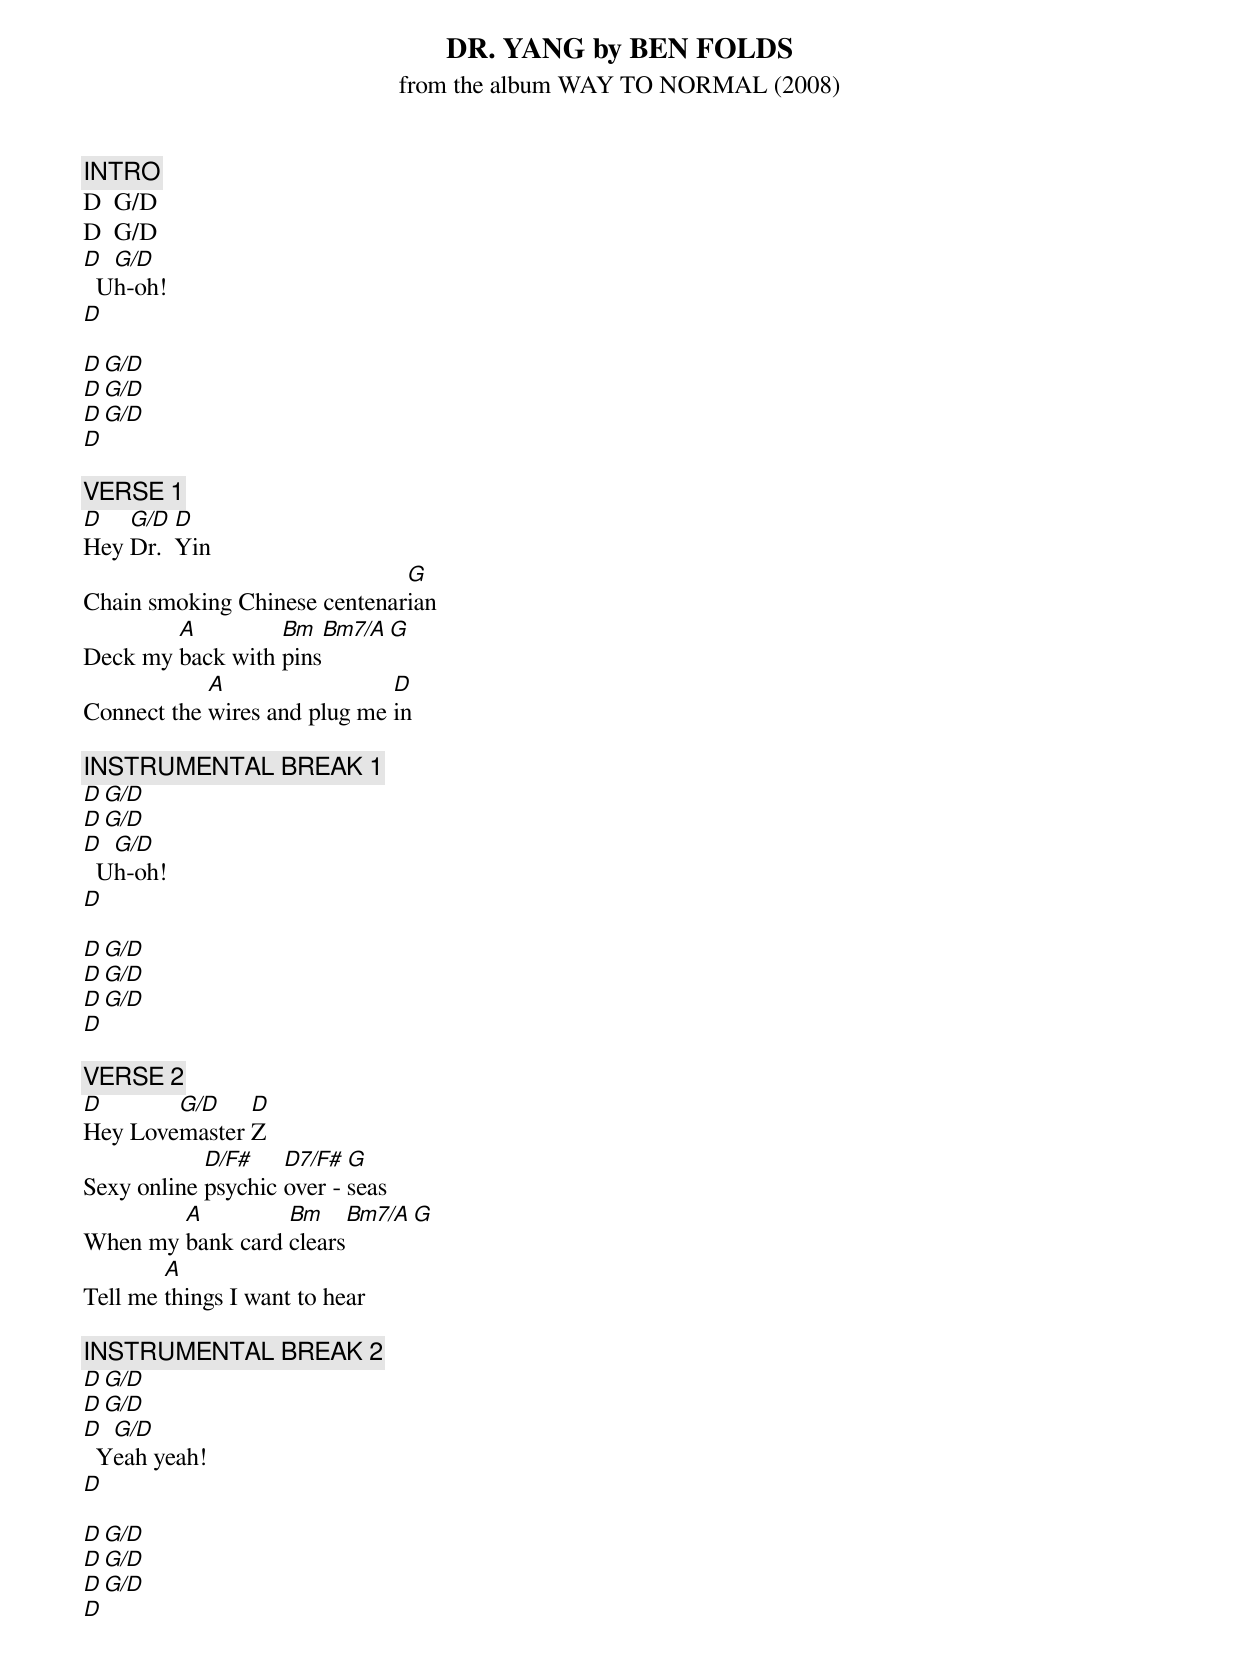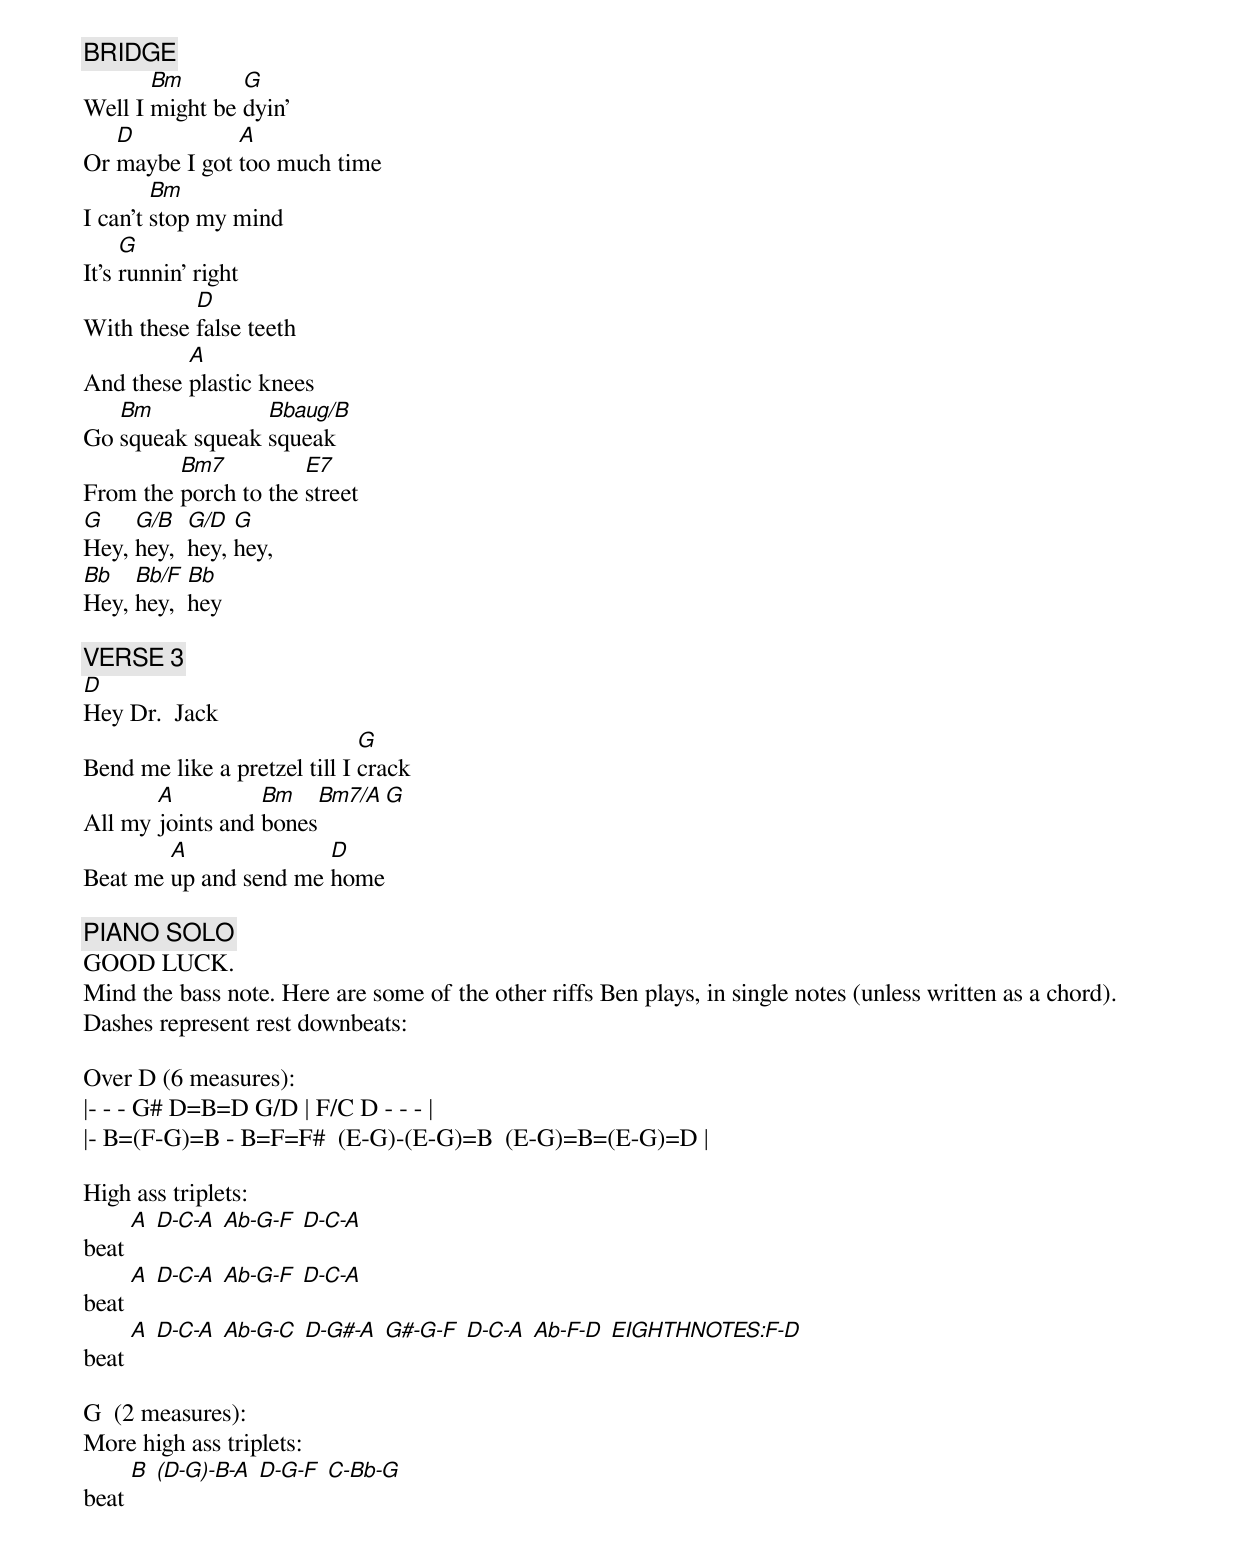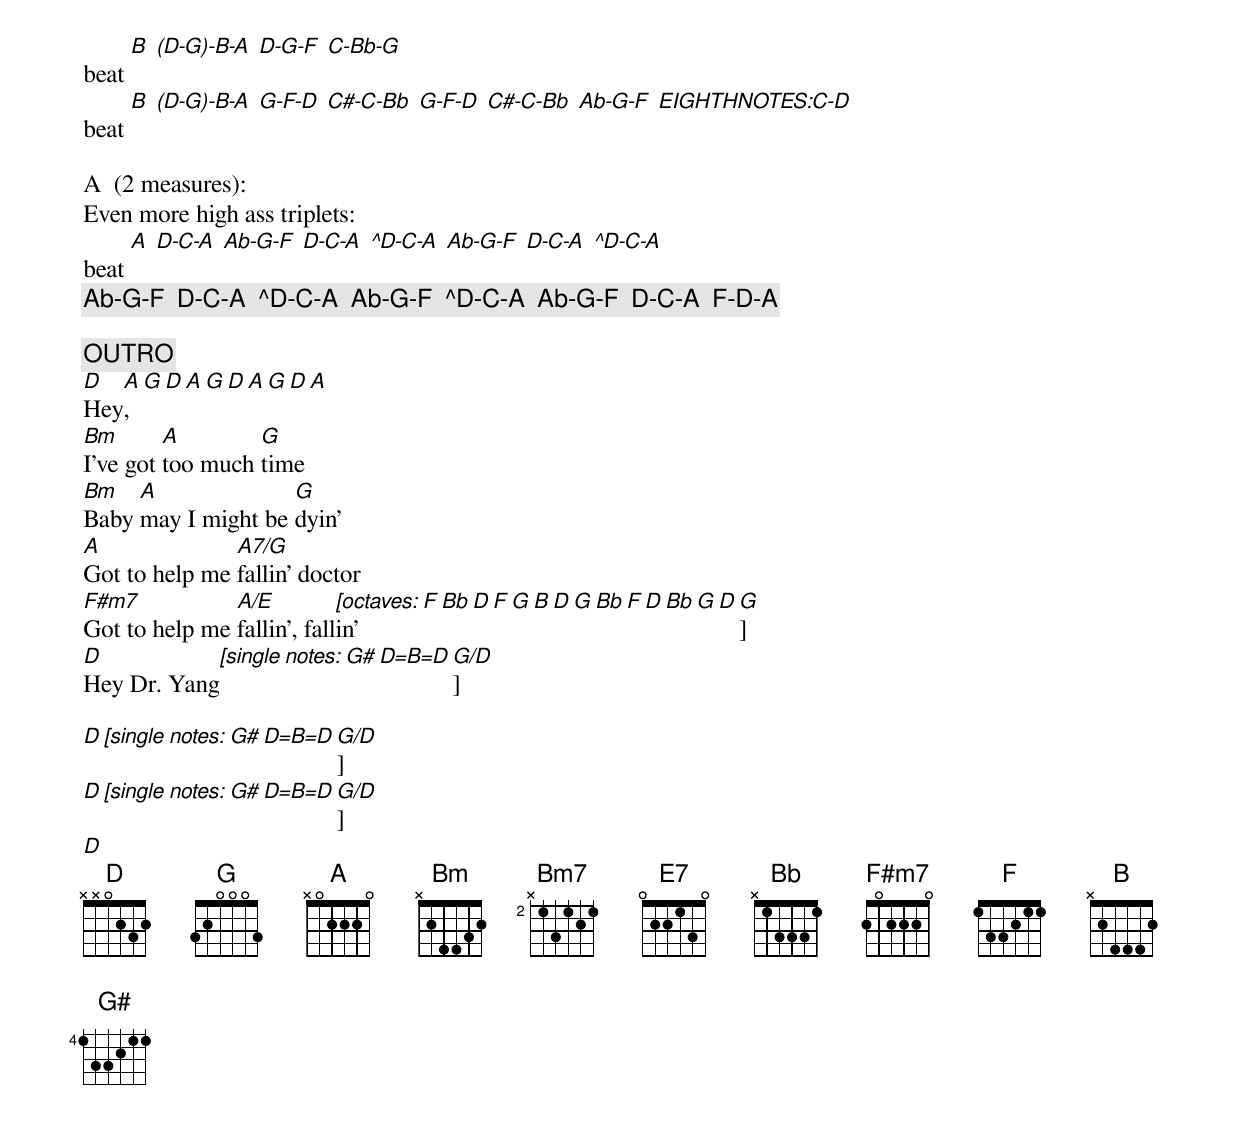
DR. YANG by BEN FOLDS
from the album WAY TO NORMAL (2008)

[INTRO]
D  G/D
D  G/D
D  G/D
  Uh-oh!
D

D  G/D
D  G/D
D  G/D
D

[VERSE 1]
D   G/D  D
Hey Dr.  Yin
                              G
Chain smoking Chinese centenarian
        A         Bm   Bm7/A  G
Deck my back with pins
            A                 D
Connect the wires and plug me in

[INSTRUMENTAL BREAK 1]
D  G/D
D  G/D
D  G/D
  Uh-oh!
D

D  G/D
D  G/D
D  G/D
D

[VERSE 2]
D       G/D    D
Hey Lovemaster Z
            D/F#    D7/F#  G
Sexy online psychic over - seas
        A         Bm     Bm7/A  G
When my bank card clears
        A
Tell me things I want to hear

[INSTRUMENTAL BREAK 2]
D  G/D
D  G/D
D  G/D
  Yeah yeah!
D

D  G/D
D  G/D
D  G/D
D

[BRIDGE]
       Bm       G
Well I might be dyin'
   D           A
Or maybe I got too much time
        Bm
I can't stop my mind
     G
It's runnin' right
           D
With these false teeth
          A
And these plastic knees
   Bm            Bbaug/B
Go squeak squeak squeak
         Bm7          E7
From the porch to the street
G    G/B   G/D  G
Hey, hey,  hey, hey,
Bb   Bb/F  Bb
Hey, hey,  hey

[VERSE 3]
D
Hey Dr.  Jack
                              G
Bend me like a pretzel till I crack
       A          Bm    Bm7/A  G
All my joints and bones
        A              D
Beat me up and send me home

[PIANO SOLO]
GOOD LUCK.
Mind the bass note. Here are some of the other riffs Ben plays, in single notes (unless written as a chord).
Dashes represent rest downbeats:

Over D (6 measures):
|- - - G# D=B=D G/D | F/C D - - - |
|- B=(F-G)=B - B=F=F#  (E-G)-(E-G)=B  (E-G)=B=(E-G)=D |

High ass triplets:
beat [A  D-C-A  Ab-G-F  D-C-A]
beat [A  D-C-A  Ab-G-F  D-C-A]
beat [A  D-C-A  Ab-G-C  D-G#-A  G#-G-F  D-C-A  Ab-F-D  EIGHTHNOTES:F-D]

G  (2 measures):
More high ass triplets:
beat [B  (D-G)-B-A  D-G-F  C-Bb-G]
beat [B  (D-G)-B-A  D-G-F  C-Bb-G]
beat [B  (D-G)-B-A  G-F-D  C#-C-Bb  G-F-D  C#-C-Bb  Ab-G-F  EIGHTHNOTES:C-D]

A  (2 measures):
Even more high ass triplets:
beat [A  D-C-A  Ab-G-F  D-C-A  ^D-C-A  Ab-G-F  D-C-A  ^D-C-A]
[Ab-G-F  D-C-A  ^D-C-A  Ab-G-F  ^D-C-A  Ab-G-F  D-C-A  F-D-A]

[OUTRO]
D  A  G  D  A  G  D  A  G  D  A
Hey,
Bm       A        G
I've got too much time
Bm   A              G
Baby may I might be dyin'
A              A7/G
Got to help me fallin' doctor
F#m7           A/E          [octaves: F  Bb  D  F  G  B  D  G  Bb  F  D  Bb  G  D  G]
Got to help me fallin', fallin'
D            [single notes: G# D=B=D G/D]
Hey Dr. Yang

D  [single notes: G# D=B=D G/D]
D  [single notes: G# D=B=D G/D]
D
